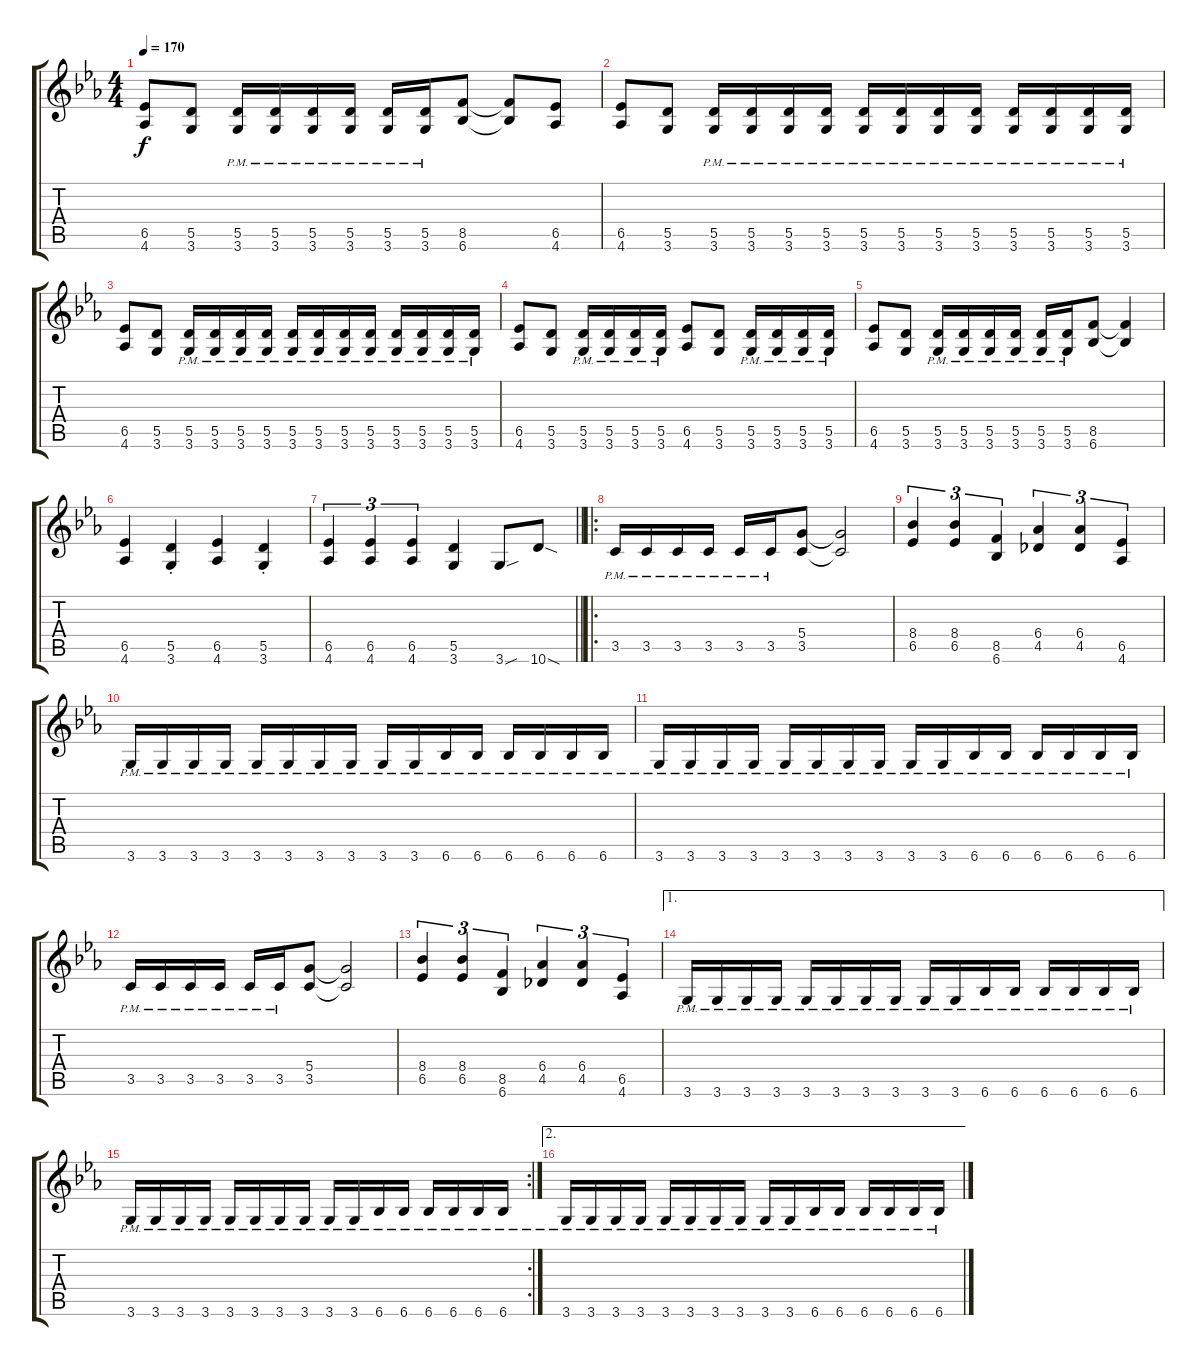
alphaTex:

\track "" {instrument distortionguitar}
\staff {score tabs}
\tuning (E4 B3 G3 D3 A2 E2) {hide}
\ts (4 4)
\tempo 170
\clef g2
\ks eb
(6.5 4.6).8{dy f} (5.5 3.6).8 (5.5{pm} 3.6{pm}).16 (5.5{pm} 3.6{pm}).16 (5.5{pm} 3.6{pm}).16 (5.5{pm} 3.6{pm}).16 (5.5{pm} 3.6{pm}).16 (5.5{pm} 3.6{pm}).16 (8.5 6.6).8 (8.5{t} 6.6{t}).8 (6.5 4.6).8 |
(6.5 4.6).8 (5.5 3.6).8 (5.5{pm} 3.6{pm}).16 (5.5{pm} 3.6{pm}).16 (5.5{pm} 3.6{pm}).16 (5.5{pm} 3.6{pm}).16 (5.5{pm} 3.6{pm}).16 (5.5{pm} 3.6{pm}).16 (5.5{pm} 3.6{pm}).16 (5.5{pm} 3.6{pm}).16 (5.5{pm} 3.6{pm}).16 (5.5{pm} 3.6{pm}).16 (5.5{pm} 3.6{pm}).16 (5.5{pm} 3.6{pm}).16 |
(6.5 4.6).8 (5.5 3.6).8 (5.5{pm} 3.6{pm}).16 (5.5{pm} 3.6{pm}).16 (5.5{pm} 3.6{pm}).16 (5.5{pm} 3.6{pm}).16 (5.5{pm} 3.6{pm}).16 (5.5{pm} 3.6{pm}).16 (5.5{pm} 3.6{pm}).16 (5.5{pm} 3.6{pm}).16 (5.5{pm} 3.6{pm}).16 (5.5{pm} 3.6{pm}).16 (5.5{pm} 3.6{pm}).16 (5.5{pm} 3.6{pm}).16 |
(6.5 4.6).8 (5.5 3.6).8 (5.5{pm} 3.6{pm}).16 (5.5{pm} 3.6{pm}).16 (5.5{pm} 3.6{pm}).16 (5.5{pm} 3.6{pm}).16 (6.5 4.6).8 (5.5 3.6).8 (5.5{pm} 3.6{pm}).16 (5.5{pm} 3.6{pm}).16 (5.5{pm} 3.6{pm}).16 (5.5{pm} 3.6{pm}).16 |
(6.5 4.6).8 (5.5 3.6).8 (5.5{pm} 3.6{pm}).16 (5.5{pm} 3.6{pm}).16 (5.5{pm} 3.6{pm}).16 (5.5{pm} 3.6{pm}).16 (5.5{pm} 3.6{pm}).16 (5.5{pm} 3.6{pm}).16 (8.5 6.6).8 (8.5{t} 6.6{t}).4 |
(6.5 4.6).4 (5.5{st} 3.6{st}).4 (6.5 4.6).4 (5.5{st} 3.6{st}).4 |
\barLineRight lightlight
(6.5 4.6).4{tu (3 2)} (6.5 4.6).4{tu (3 2)} (6.5 4.6).4{tu (3 2)} (5.5 3.6).4 3.6{sou}.8 10.6{sod}.8 |
\ro
3.5{pm}.16 3.5{pm}.16 3.5{pm}.16 3.5{pm}.16 3.5{pm}.16 3.5{pm}.16 (5.4 3.5).8 (5.4{t} 3.5{t}).2 |
(8.4 6.5).4{tu (3 2)} (8.4 6.5).4{tu (3 2)} (8.5 6.6).4{tu (3 2)} (6.4 4.5).4{tu (3 2)} (6.4 4.5).4{tu (3 2)} (6.5 4.6).4{tu (3 2)} |
3.6{pm}.16 3.6{pm}.16 3.6{pm}.16 3.6{pm}.16 3.6{pm}.16 3.6{pm}.16 3.6{pm}.16 3.6{pm}.16 3.6{pm}.16 3.6{pm}.16 6.6{pm}.16 6.6{pm}.16 6.6{pm}.16 6.6{pm}.16 6.6{pm}.16 6.6{pm}.16 |
3.6{pm}.16 3.6{pm}.16 3.6{pm}.16 3.6{pm}.16 3.6{pm}.16 3.6{pm}.16 3.6{pm}.16 3.6{pm}.16 3.6{pm}.16 3.6{pm}.16 6.6{pm}.16 6.6{pm}.16 6.6{pm}.16 6.6{pm}.16 6.6{pm}.16 6.6{pm}.16 |
3.5{pm}.16 3.5{pm}.16 3.5{pm}.16 3.5{pm}.16 3.5{pm}.16 3.5{pm}.16 (5.4 3.5).8 (5.4{t} 3.5{t}).2 |
(8.4 6.5).4{tu (3 2)} (8.4 6.5).4{tu (3 2)} (8.5 6.6).4{tu (3 2)} (6.4 4.5).4{tu (3 2)} (6.4 4.5).4{tu (3 2)} (6.5 4.6).4{tu (3 2)} |
\ae 1
3.6{pm}.16 3.6{pm}.16 3.6{pm}.16 3.6{pm}.16 3.6{pm}.16 3.6{pm}.16 3.6{pm}.16 3.6{pm}.16 3.6{pm}.16 3.6{pm}.16 6.6{pm}.16 6.6{pm}.16 6.6{pm}.16 6.6{pm}.16 6.6{pm}.16 6.6{pm}.16 |
\rc 2
3.6{pm}.16 3.6{pm}.16 3.6{pm}.16 3.6{pm}.16 3.6{pm}.16 3.6{pm}.16 3.6{pm}.16 3.6{pm}.16 3.6{pm}.16 3.6{pm}.16 6.6{pm}.16 6.6{pm}.16 6.6{pm}.16 6.6{pm}.16 6.6{pm}.16 6.6{pm}.16 |
\ae 2
3.6{pm}.16 3.6{pm}.16 3.6{pm}.16 3.6{pm}.16 3.6{pm}.16 3.6{pm}.16 3.6{pm}.16 3.6{pm}.16 3.6{pm}.16 3.6{pm}.16 6.6{pm}.16 6.6{pm}.16 6.6{pm}.16 6.6{pm}.16 6.6{pm}.16 6.6{pm}.16
